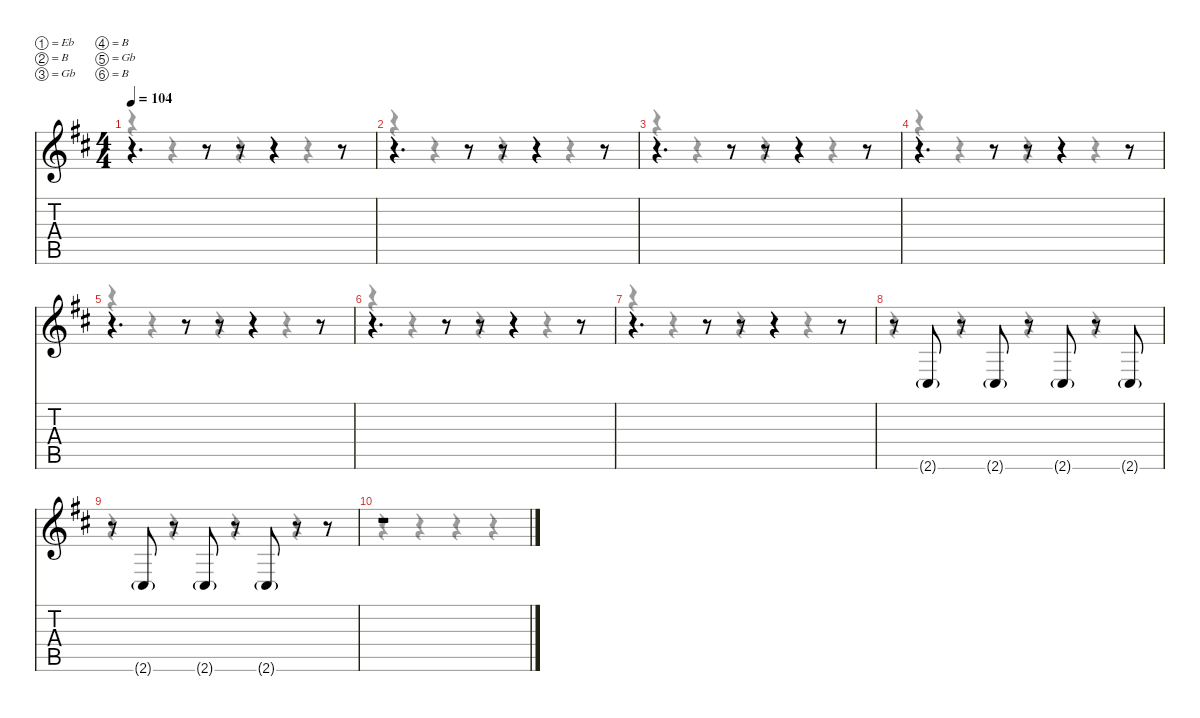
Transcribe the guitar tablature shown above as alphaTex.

\defaultSystemsLayout 4
\hideDynamics
\bracketExtendMode nobrackets
\singleTrackTrackNamePolicy hidden
\multiTrackTrackNamePolicy hidden
\firstSystemTrackNameMode fullname
\otherSystemsTrackNameOrientation horizontal
\track ("Solo/ Add. Guitar" "od.guit.") {mute instrument overdrivenguitar}
\staff {score tabs}
\tuning (Eb4 B3 Gb3 B2 Gb2 B1)
\voice
\ts (4 4)
\tempo 104
\clef g2
\ks bminor
r.4{d dy p beam Up} r.8{beam Up} r.8{beam Up} r.4{beam Up} r.8{beam Up} |
r.4{d beam Up} r.8{beam Up} r.8{beam Up} r.4{beam Up} r.8{beam Up} |
r.4{d beam Up} r.8{beam Up} r.8{beam Up} r.4{beam Up} r.8{beam Up} |
r.4{d beam Up} r.8{beam Up} r.8{beam Up} r.4{beam Up} r.8{beam Up} |
r.4{d beam Up} r.8{beam Up} r.8{beam Up} r.4{beam Up} r.8{beam Up} |
r.4{d beam Up} r.8{beam Up} r.8{beam Up} r.4{beam Up} r.8{beam Up} |
r.4{d beam Up} r.8{beam Up} r.8{beam Up} r.4{beam Up} r.8{beam Up} |
r.8{beam Up} 2.6{g acc #}.8{dy mp beam Up} r.8{beam Up} 2.6{g acc #}.8{beam Up} r.8{beam Up} 2.6{g acc #}.8{beam Up} r.8{beam Up} 2.6{g acc #}.8{beam Up} |
r.8{beam Up} 2.6{g acc #}.8{beam Up} r.8{beam Up} 2.6{g acc #}.8{beam Up} r.8{beam Up} 2.6{g acc #}.8{beam Up} r.8{beam Up} r.8{beam Up} |
r.1{beam Up}
\voice
\clef g2
\ottava regular
\simile none
\ks bminor
r.4{dy mf beam Down} r.4{beam Down} r.4{beam Down} r.4{beam Down} |
r.4{beam Down} r.4{beam Down} r.4{beam Down} r.4{beam Down} |
r.4{beam Down} r.4{beam Down} r.4{beam Down} r.4{beam Down} |
r.4{beam Down} r.4{beam Down} r.4{beam Down} r.4{beam Down} |
r.4{beam Down} r.4{beam Down} r.4{beam Down} r.4{beam Down} |
r.4{beam Down} r.4{beam Down} r.4{beam Down} r.4{beam Down} |
r.4{beam Down} r.4{beam Down} r.4{beam Down} r.4{beam Down} |
r.4{beam Down} r.4{beam Down} r.4{beam Down} r.4{beam Down} |
r.4{beam Down} r.4{beam Down} r.4{beam Down} r.4{beam Down} |
r.4{beam Down} r.4{beam Down} r.4{beam Down} r.4{beam Down}
